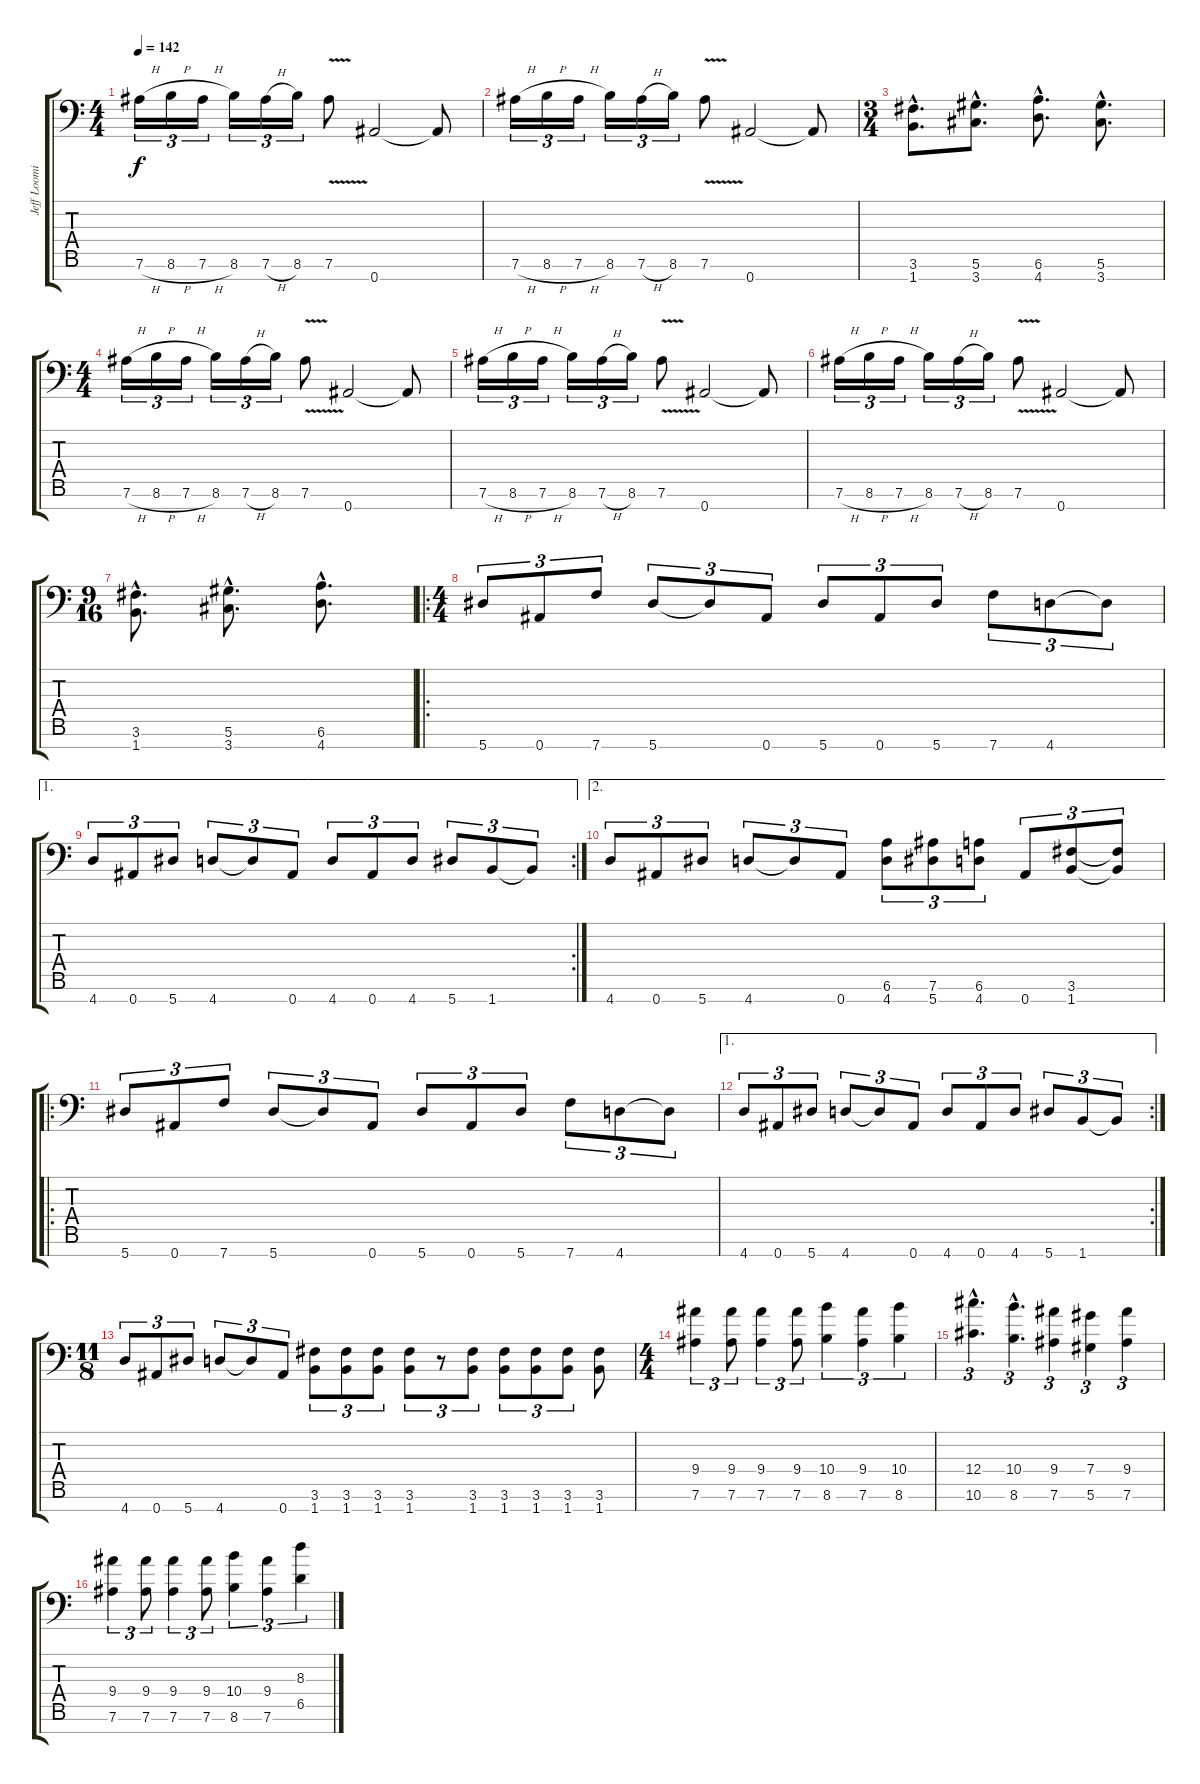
\track ("Jeff Loomis" "Jeff Loomi") {instrument distortionguitar}
\staff {score tabs}
\tuning (Eb4 Bb3 Gb3 Db3 Ab2 Eb2 Bb1) {hide}
\ts (4 4)
\tempo 142
\clef f4
\ks c
7.6{h}.16{tu (3 2) dy f} 8.6{h}.16{tu (3 2)} 7.6{h}.16{tu (3 2)} 8.6.16{tu (3 2)} 7.6{h}.16{tu (3 2)} 8.6.16{tu (3 2)} 7.6{v}.8 0.7.2 0.7{t}.8 |
7.6{h}.16{tu (3 2)} 8.6{h}.16{tu (3 2)} 7.6{h}.16{tu (3 2)} 8.6.16{tu (3 2)} 7.6{h}.16{tu (3 2)} 8.6.16{tu (3 2)} 7.6{v}.8 0.7.2 0.7{t}.8 |
\ts (3 4)
(3.6{hac} 1.7{hac}).8{d} (5.6{hac} 3.7{hac}).8{d} (6.6{hac} 4.7{hac}).8{d} (5.6{hac} 3.7{hac}).8{d} |
\ts (4 4)
7.6{h}.16{tu (3 2)} 8.6{h}.16{tu (3 2)} 7.6{h}.16{tu (3 2)} 8.6.16{tu (3 2)} 7.6{h}.16{tu (3 2)} 8.6.16{tu (3 2)} 7.6{v}.8 0.7.2 0.7{t}.8 |
7.6{h}.16{tu (3 2)} 8.6{h}.16{tu (3 2)} 7.6{h}.16{tu (3 2)} 8.6.16{tu (3 2)} 7.6{h}.16{tu (3 2)} 8.6.16{tu (3 2)} 7.6{v}.8 0.7.2 0.7{t}.8 |
7.6{h}.16{tu (3 2)} 8.6{h}.16{tu (3 2)} 7.6{h}.16{tu (3 2)} 8.6.16{tu (3 2)} 7.6{h}.16{tu (3 2)} 8.6.16{tu (3 2)} 7.6{v}.8 0.7.2 0.7{t}.8 |
\ts (9 16)
(3.6{hac} 1.7{hac}).8{d} (5.6{hac} 3.7{hac}).8{d} (6.6{hac} 4.7{hac}).8{d} |
\ro
\ts (4 4)
5.7.8{tu (3 2)} 0.7.8{tu (3 2)} 7.7.8{tu (3 2)} 5.7.8{tu (3 2)} 5.7{t}.8{tu (3 2)} 0.7.8{tu (3 2)} 5.7.8{tu (3 2)} 0.7.8{tu (3 2)} 5.7.8{tu (3 2)} 7.7.8{tu (3 2)} 4.7.8{tu (3 2)} 4.7{t}.8{tu (3 2)} |
\ae 1
\rc 2
4.7.8{tu (3 2)} 0.7.8{tu (3 2)} 5.7.8{tu (3 2)} 4.7.8{tu (3 2)} 4.7{t}.8{tu (3 2)} 0.7.8{tu (3 2)} 4.7.8{tu (3 2)} 0.7.8{tu (3 2)} 4.7.8{tu (3 2)} 5.7.8{tu (3 2)} 1.7.8{tu (3 2)} 1.7{t}.8{tu (3 2)} |
\ae 2
4.7.8{tu (3 2)} 0.7.8{tu (3 2)} 5.7.8{tu (3 2)} 4.7.8{tu (3 2)} 4.7{t}.8{tu (3 2)} 0.7.8{tu (3 2)} (6.6 4.7).8{tu (3 2)} (7.6 5.7).8{tu (3 2)} (6.6 4.7).8{tu (3 2)} 0.7.8{tu (3 2)} (3.6 1.7).8{tu (3 2)} (3.6{t} 1.7{t}).8{tu (3 2)} |
\ro
5.7.8{tu (3 2)} 0.7.8{tu (3 2)} 7.7.8{tu (3 2)} 5.7.8{tu (3 2)} 5.7{t}.8{tu (3 2)} 0.7.8{tu (3 2)} 5.7.8{tu (3 2)} 0.7.8{tu (3 2)} 5.7.8{tu (3 2)} 7.7.8{tu (3 2)} 4.7.8{tu (3 2)} 4.7{t}.8{tu (3 2)} |
\ae 1
\rc 2
4.7.8{tu (3 2)} 0.7.8{tu (3 2)} 5.7.8{tu (3 2)} 4.7.8{tu (3 2)} 4.7{t}.8{tu (3 2)} 0.7.8{tu (3 2)} 4.7.8{tu (3 2)} 0.7.8{tu (3 2)} 4.7.8{tu (3 2)} 5.7.8{tu (3 2)} 1.7.8{tu (3 2)} 1.7{t}.8{tu (3 2)} |
\ts (11 8)
4.7.8{tu (3 2)} 0.7.8{tu (3 2)} 5.7.8{tu (3 2)} 4.7.8{tu (3 2)} 4.7{t}.8{tu (3 2)} 0.7.8{tu (3 2)} (3.6 1.7).8{tu (3 2)} (3.6 1.7).8{tu (3 2)} (3.6 1.7).8{tu (3 2)} (3.6 1.7).8{tu (3 2)} r.8{tu (3 2)} (3.6 1.7).8{tu (3 2)} (3.6 1.7).8{tu (3 2)} (3.6 1.7).8{tu (3 2)} (3.6 1.7).8{tu (3 2)} (3.6 1.7).8 |
\ts (4 4)
(9.4 7.6).4{tu (3 2)} (9.4 7.6).8{tu (3 2)} (9.4 7.6).4{tu (3 2)} (9.4 7.6).8{tu (3 2)} (10.4 8.6).4{tu (3 2)} (9.4 7.6).4{tu (3 2)} (10.4 8.6).4{tu (3 2)} |
(12.4{hac} 10.6{hac}).4{d tu (3 2)} (10.4{hac} 8.6{hac}).4{d tu (3 2)} (9.4 7.6).4{tu (3 2)} (7.4 5.6).4{tu (3 2)} (9.4 7.6).4{tu (3 2)} |
(9.4 7.6).4{tu (3 2)} (9.4 7.6).8{tu (3 2)} (9.4 7.6).4{tu (3 2)} (9.4 7.6).8{tu (3 2)} (10.4 8.6).4{tu (3 2)} (9.4 7.6).4{tu (3 2)} (8.3 6.5).4{tu (3 2)}
